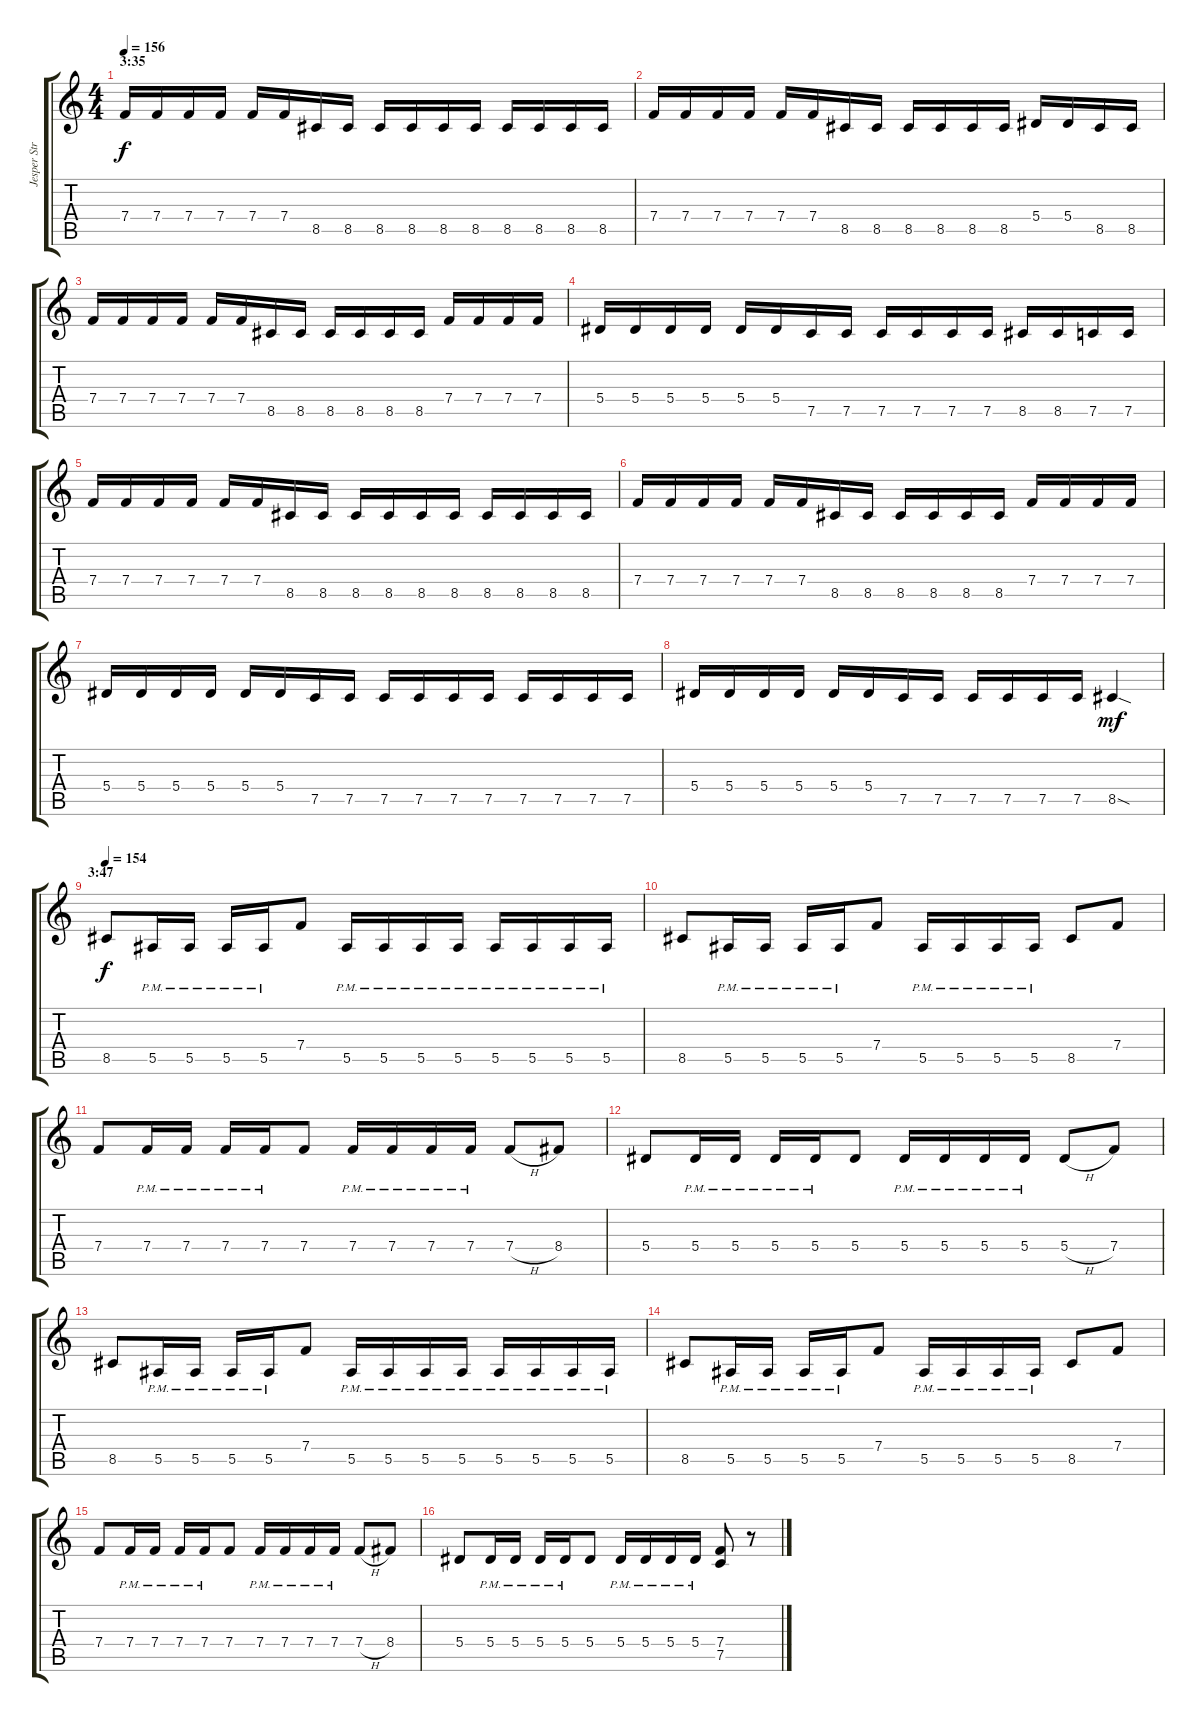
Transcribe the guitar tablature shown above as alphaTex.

\track ("Jesper Strömblad" "Jesper Str") {instrument distortionguitar}
\staff {score tabs}
\tuning (C4 G3 Eb3 Bb2 F2 C2) {hide}
\ts (4 4)
\section ("" "3:35")
\tempo 156
\clef g2
\ks c
7.4.16{dy f} 7.4.16 7.4.16 7.4.16 7.4.16 7.4.16 8.5.16 8.5.16 8.5.16 8.5.16 8.5.16 8.5.16 8.5.16 8.5.16 8.5.16 8.5.16 |
7.4.16 7.4.16 7.4.16 7.4.16 7.4.16 7.4.16 8.5.16 8.5.16 8.5.16 8.5.16 8.5.16 8.5.16 5.4.16 5.4.16 8.5.16 8.5.16 |
7.4.16 7.4.16 7.4.16 7.4.16 7.4.16 7.4.16 8.5.16 8.5.16 8.5.16 8.5.16 8.5.16 8.5.16 7.4.16 7.4.16 7.4.16 7.4.16 |
5.4.16 5.4.16 5.4.16 5.4.16 5.4.16 5.4.16 7.5.16 7.5.16 7.5.16 7.5.16 7.5.16 7.5.16 8.5.16 8.5.16 7.5.16 7.5.16 |
7.4.16 7.4.16 7.4.16 7.4.16 7.4.16 7.4.16 8.5.16 8.5.16 8.5.16 8.5.16 8.5.16 8.5.16 8.5.16 8.5.16 8.5.16 8.5.16 |
7.4.16 7.4.16 7.4.16 7.4.16 7.4.16 7.4.16 8.5.16 8.5.16 8.5.16 8.5.16 8.5.16 8.5.16 7.4.16 7.4.16 7.4.16 7.4.16 |
5.4.16 5.4.16 5.4.16 5.4.16 5.4.16 5.4.16 7.5.16 7.5.16 7.5.16 7.5.16 7.5.16 7.5.16 7.5.16 7.5.16 7.5.16 7.5.16 |
5.4.16 5.4.16 5.4.16 5.4.16 5.4.16 5.4.16 7.5.16 7.5.16 7.5.16 7.5.16 7.5.16 7.5.16 8.5{sod}.4{dy mf} |
\section ("" "3:47")
\tempo 154
8.5.8{dy f} 5.5{pm}.16 5.5{pm}.16 5.5{pm}.16 5.5{pm}.16 7.4.8 5.5{pm}.16 5.5{pm}.16 5.5{pm}.16 5.5{pm}.16 5.5{pm}.16 5.5{pm}.16 5.5{pm}.16 5.5{pm}.16 |
8.5.8 5.5{pm}.16 5.5{pm}.16 5.5{pm}.16 5.5{pm}.16 7.4.8 5.5{pm}.16 5.5{pm}.16 5.5{pm}.16 5.5{pm}.16 8.5.8 7.4.8 |
7.4.8 7.4{pm}.16 7.4{pm}.16 7.4{pm}.16 7.4{pm}.16 7.4.8 7.4{pm}.16 7.4{pm}.16 7.4{pm}.16 7.4{pm}.16 7.4{h}.8 8.4.8 |
5.4.8 5.4{pm}.16 5.4{pm}.16 5.4{pm}.16 5.4{pm}.16 5.4.8 5.4{pm}.16 5.4{pm}.16 5.4{pm}.16 5.4{pm}.16 5.4{h}.8 7.4.8 |
8.5.8 5.5{pm}.16 5.5{pm}.16 5.5{pm}.16 5.5{pm}.16 7.4.8 5.5{pm}.16 5.5{pm}.16 5.5{pm}.16 5.5{pm}.16 5.5{pm}.16 5.5{pm}.16 5.5{pm}.16 5.5{pm}.16 |
8.5.8 5.5{pm}.16 5.5{pm}.16 5.5{pm}.16 5.5{pm}.16 7.4.8 5.5{pm}.16 5.5{pm}.16 5.5{pm}.16 5.5{pm}.16 8.5.8 7.4.8 |
7.4.8 7.4{pm}.16 7.4{pm}.16 7.4{pm}.16 7.4{pm}.16 7.4.8 7.4{pm}.16 7.4{pm}.16 7.4{pm}.16 7.4{pm}.16 7.4{h}.8 8.4.8 |
5.4.8 5.4{pm}.16 5.4{pm}.16 5.4{pm}.16 5.4{pm}.16 5.4.8 5.4{pm}.16 5.4{pm}.16 5.4{pm}.16 5.4{pm}.16 (7.4 7.5).8 r.8
